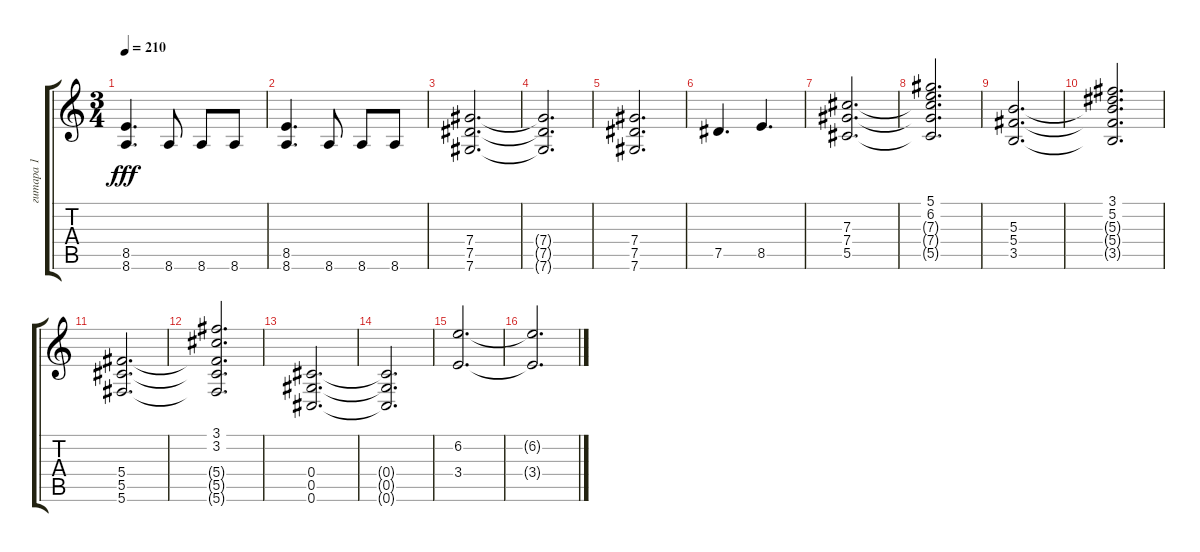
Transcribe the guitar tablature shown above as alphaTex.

\track ("гитара 1" "гитара 1") {instrument distortionguitar}
\staff {score tabs}
\tuning (Eb4 Bb3 Gb3 Db3 Ab2 Db2) {hide}
\ts (3 4)
\tempo 210
\clef g2
\ks c
(8.5 8.6).4{d dy fff} 8.6.8 8.6.8 8.6.8 |
(8.5 8.6).4{d} 8.6.8 8.6.8 8.6.8 |
(7.4 7.5 7.6).2{d} |
(7.4{t} 7.5{t} 7.6{t}).2{d} |
(7.4 7.5 7.6).2{d} |
7.5.4{d} 8.5.4{d} |
(7.3 7.4 5.5).2{d} |
(5.1 6.2 7.3{t} 7.4{t} 5.5{t}).2{d} |
(5.3 5.4 3.5).2{d} |
(3.1 5.2 5.3{t} 5.4{t} 3.5{t}).2{d} |
(5.4 5.5 5.6).2{d} |
(3.1 3.2 5.4{t} 5.5{t} 5.6{t}).2{d} |
(0.4 0.5 0.6).2{d} |
(0.4{t} 0.5{t} 0.6{t}).2{d} |
(6.2 3.4).2{d} |
(6.2{t} 3.4{t}).2{d}
